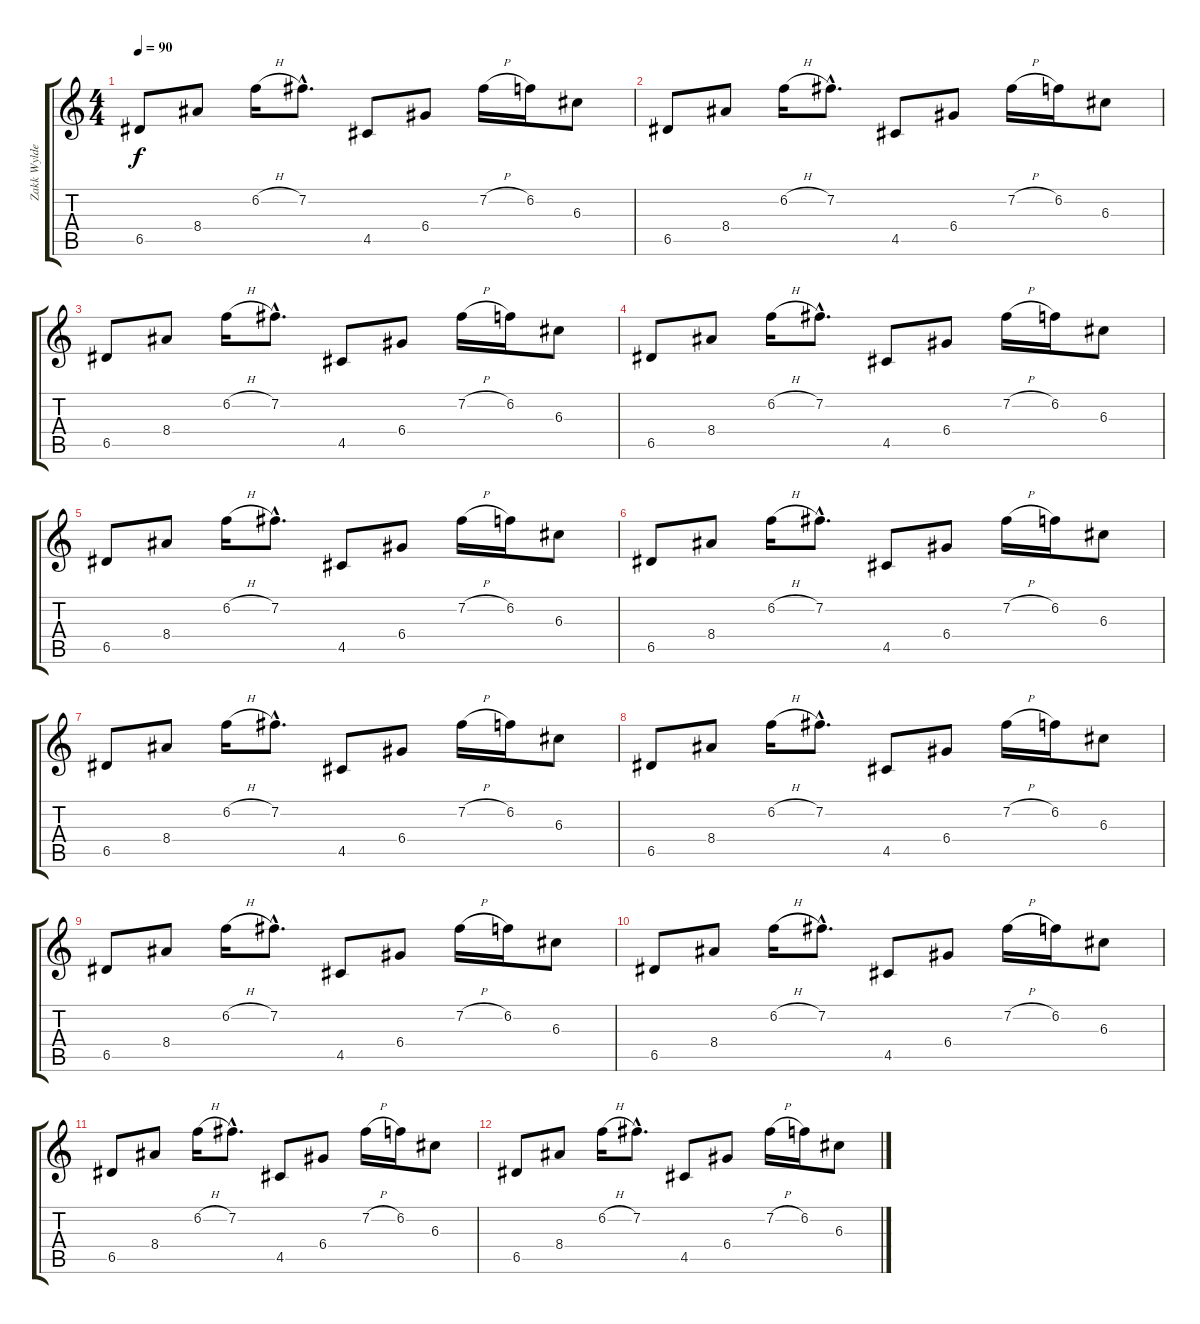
\track ("Zakk Wylde (clean)" "Zakk Wylde") {instrument electricguitarclean}
\staff {score tabs}
\tuning (E4 B3 G3 D3 A2 E2) {hide}
\ts (4 4)
\tempo 90
\clef g2
\ks c
6.5.8{dy f} 8.4.8 6.2{h}.16 7.2{hac}.8{d} 4.5.8 6.4.8 7.2{h}.16 6.2.16 6.3.8 |
6.5.8 8.4.8 6.2{h}.16 7.2{hac}.8{d} 4.5.8 6.4.8 7.2{h}.16 6.2.16 6.3.8 |
6.5.8 8.4.8 6.2{h}.16 7.2{hac}.8{d} 4.5.8 6.4.8 7.2{h}.16 6.2.16 6.3.8 |
6.5.8 8.4.8 6.2{h}.16 7.2{hac}.8{d} 4.5.8 6.4.8 7.2{h}.16 6.2.16 6.3.8 |
6.5.8 8.4.8 6.2{h}.16 7.2{hac}.8{d} 4.5.8 6.4.8 7.2{h}.16 6.2.16 6.3.8 |
6.5.8 8.4.8 6.2{h}.16 7.2{hac}.8{d} 4.5.8 6.4.8 7.2{h}.16 6.2.16 6.3.8 |
6.5.8 8.4.8 6.2{h}.16 7.2{hac}.8{d} 4.5.8 6.4.8 7.2{h}.16 6.2.16 6.3.8 |
6.5.8 8.4.8 6.2{h}.16 7.2{hac}.8{d} 4.5.8 6.4.8 7.2{h}.16 6.2.16 6.3.8 |
6.5.8 8.4.8 6.2{h}.16 7.2{hac}.8{d} 4.5.8 6.4.8 7.2{h}.16 6.2.16 6.3.8 |
6.5.8 8.4.8 6.2{h}.16 7.2{hac}.8{d} 4.5.8 6.4.8 7.2{h}.16 6.2.16 6.3.8 |
6.5.8 8.4.8 6.2{h}.16 7.2{hac}.8{d} 4.5.8 6.4.8 7.2{h}.16 6.2.16 6.3.8 |
6.5.8 8.4.8 6.2{h}.16 7.2{hac}.8{d} 4.5.8 6.4.8 7.2{h}.16 6.2.16 6.3.8
